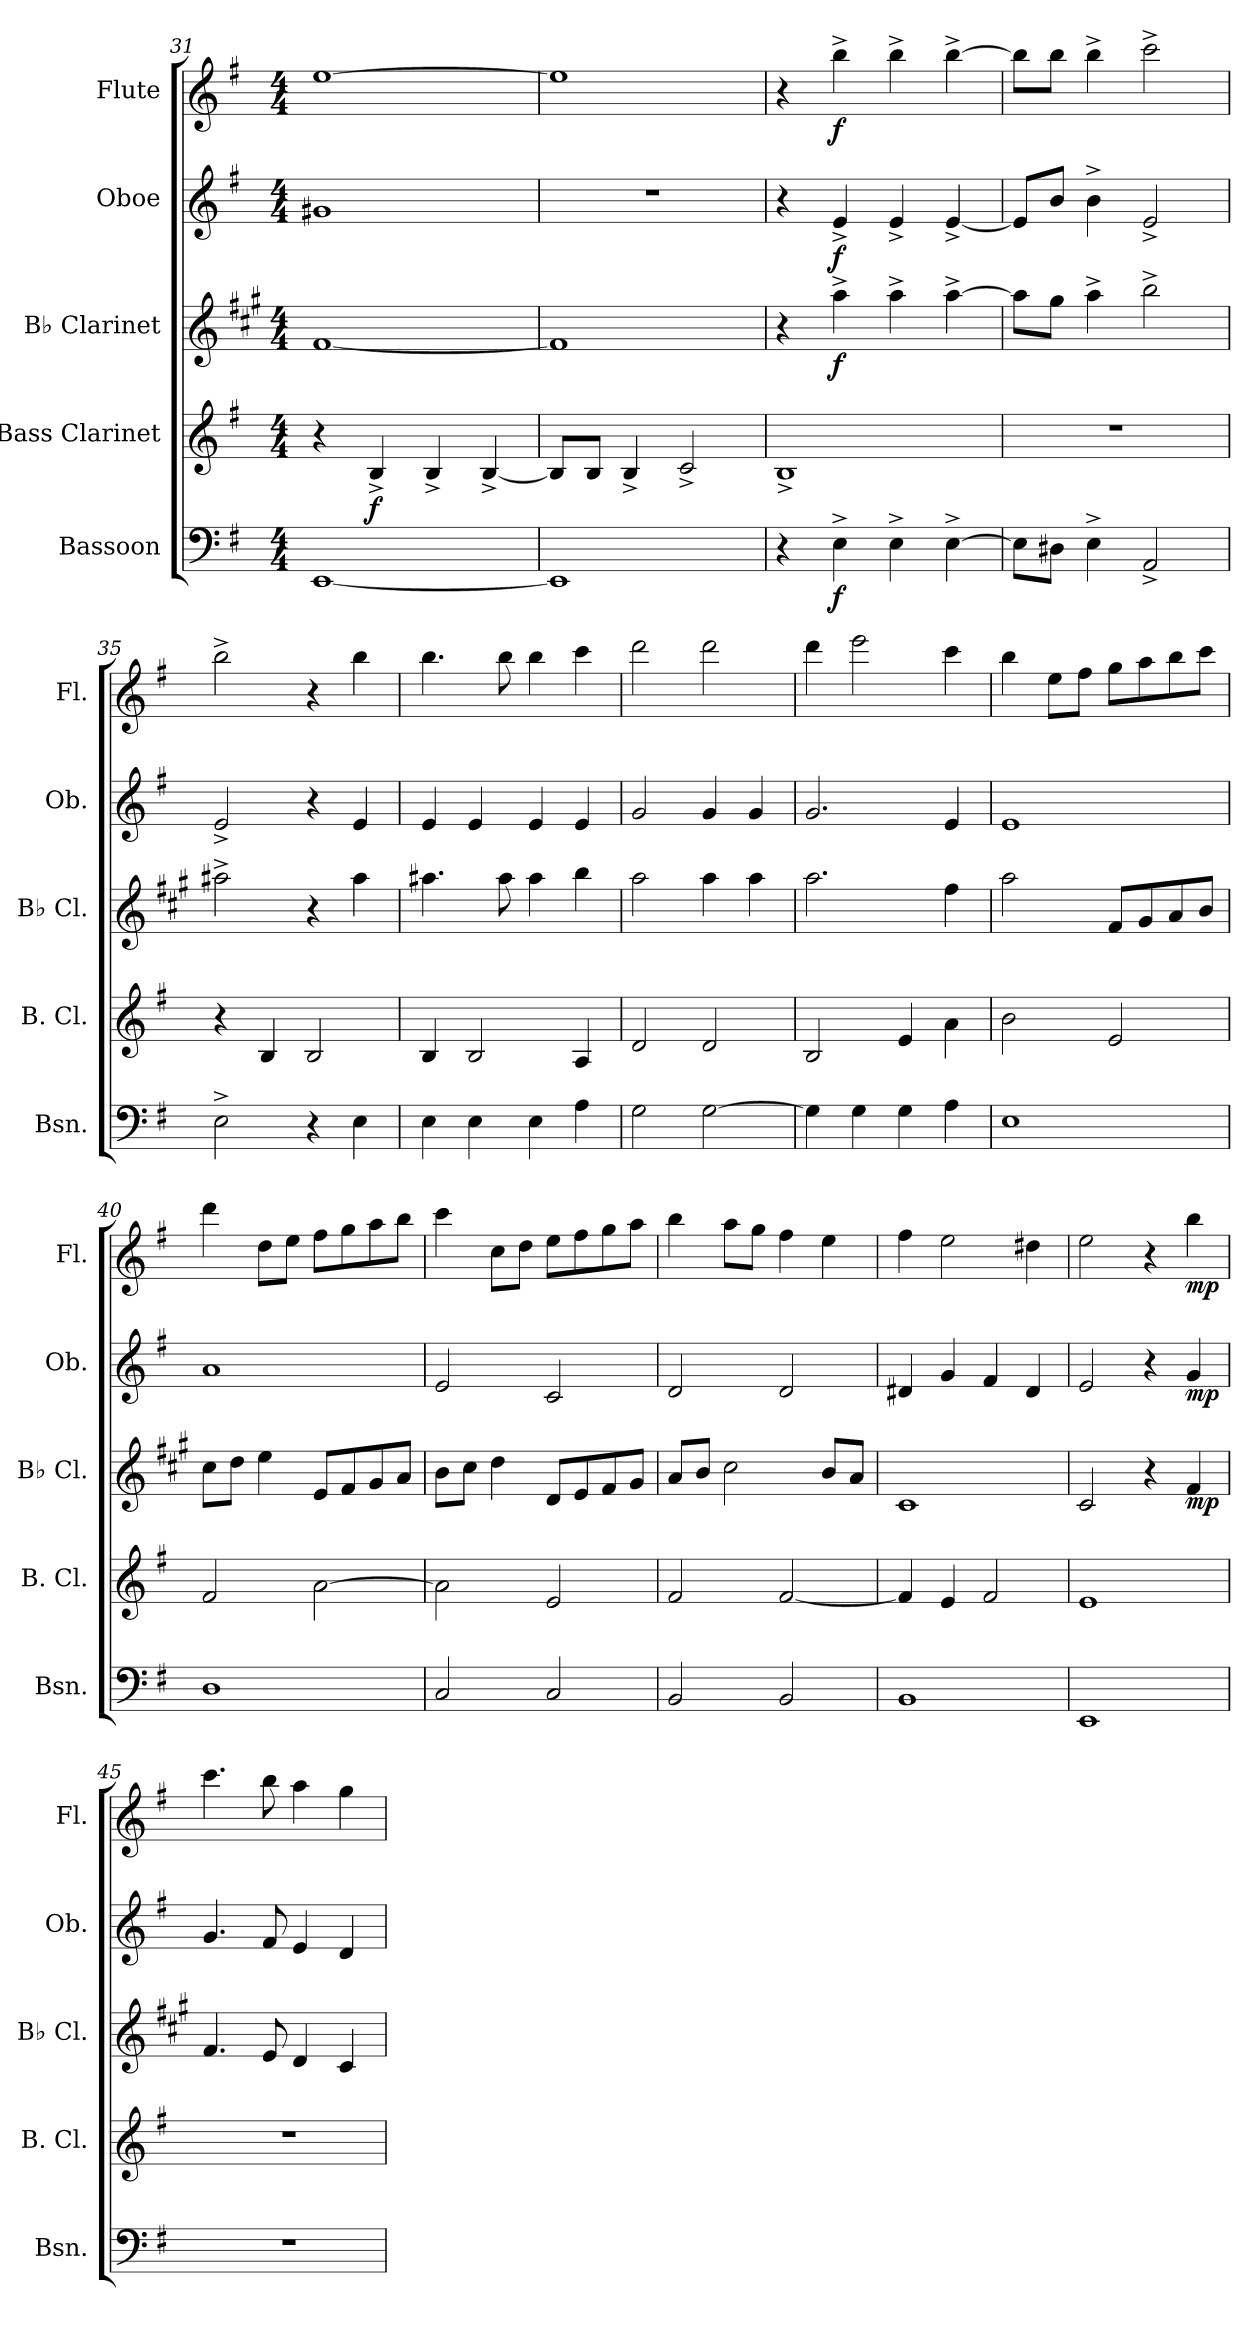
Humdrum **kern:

**kern	**dynam	**kern	**dynam	**kern	**dynam	**kern	**dynam	**kern	**dynam
*part5	*part5	*part4	*part4	*part3	*part3	*part2	*part2	*part1	*part1
*staff5	*staff5	*staff4	*staff4	*staff3	*staff3	*staff2	*staff2	*staff1	*staff1
*I"Bassoon	*	*I"Bass Clarinet	*	*I"B♭ Clarinet	*	*I"Oboe	*	*I"Flute	*
*I'Bsn.	*	*I'B. Cl.	*	*I'B♭ Cl.	*	*I'Ob.	*	*I'Fl.	*
!!LO:PB:g=z
*clefF4	*	*clefG2	*	*clefG2	*	*clefG2	*	*clefG2	*
*	*	*ITrd8c14	*	*ITrd1c2	*	*	*	*	*
*k[f#]	*	*k[f#]	*	*k[f#]	*	*k[f#]	*	*k[f#]	*
*M4/4	*	*M4/4	*	*M4/4	*	*M4/4	*	*M4/4	*
=31	=31	=31	=31	=31	=31	=31	=31	=31	=31
[1EE	.	4r	.	[1e	.	1g#X	.	[1ee	.
!	!	!	!LO:DY:b	!	!	!	!	!	!
.	.	4BB^/	f	.	.	.	.	.	.
.	.	4BB^/	.	.	.	.	.	.	.
.	.	[4BB^/	.	.	.	.	.	.	.
=32	=32	=32	=32	=32	=32	=32	=32	=32	=32
1EE]	.	8BB/L]	.	1e]	.	1r	.	1ee]	.
.	.	8BB/J	.	.	.	.	.	.	.
.	.	4BB^/	.	.	.	.	.	.	.
.	.	2C^/	.	.	.	.	.	.	.
=33	=33	=33	=33	=33	=33	=33	=33	=33	=33
4r	.	1BB^	.	4r	.	4r	.	4r	.
!	!LO:DY:b	!	!	!	!LO:DY:b	!	!LO:DY:b	!	!LO:DY:b
4E^\	f	.	.	4gg^\	f	4e^/	f	4bb^\	f
4E^\	.	.	.	4gg^\	.	4e^/	.	4bb^\	.
[4E^\	.	.	.	[4gg^\	.	[4e^/	.	[4bb^\	.
=34	=34	=34	=34	=34	=34	=34	=34	=34	=34
8E\L]	.	1r	.	8gg\L]	.	8e/L]	.	8bb\L]	.
8D#X\J	.	.	.	8ff#\J	.	8b/J	.	8bb\J	.
4E^\	.	.	.	4gg^\	.	4b^\	.	4bb^\	.
2AA^/	.	.	.	2aa^\	.	2e^/	.	2ccc^\	.
=35	=35	=35	=35	=35	=35	=35	=35	=35	=35
2E^\	.	4r	.	2gg#X^\	.	2e^/	.	2bb^\	.
.	.	4BB/	.	.	.	.	.	.	.
4r	.	2BB/	.	4r	.	4r	.	4r	.
4E\	.	.	.	4gg#\	.	4e/	.	4bb\	.
=36	=36	=36	=36	=36	=36	=36	=36	=36	=36
4E\	.	4BB/	.	4.gg#X\	.	4e/	.	4.bb\	.
4E\	.	2BB/	.	.	.	4e/	.	.	.
.	.	.	.	8gg#\	.	.	.	8bb\	.
4E\	.	.	.	4gg#\	.	4e/	.	4bb\	.
4A\	.	4AA/	.	4aa\	.	4e/	.	4ccc\	.
!!LO:LB:g=z
=37	=37	=37	=37	=37	=37	=37	=37	=37	=37
2G\	.	2D/	.	2gg\	.	2g/	.	2ddd\	.
[2G\	.	2D/	.	4gg\	.	4g/	.	2ddd\	.
.	.	.	.	4gg\	.	4g/	.	.	.
=38	=38	=38	=38	=38	=38	=38	=38	=38	=38
4G\]	.	2BB/	.	2.gg\	.	2.g/	.	4ddd\	.
4G\	.	.	.	.	.	.	.	2eee\	.
4G\	.	4E/	.	.	.	.	.	.	.
4A\	.	4A\	.	4ee\	.	4e/	.	4ccc\	.
=39	=39	=39	=39	=39	=39	=39	=39	=39	=39
1E	.	2B\	.	2gg\	.	1e	.	4bb\	.
.	.	.	.	.	.	.	.	8ee\L	.
.	.	.	.	.	.	.	.	8ff#\J	.
.	.	2E/	.	8e/L	.	.	.	8gg\L	.
.	.	.	.	8f#/	.	.	.	8aa\	.
.	.	.	.	8g/	.	.	.	8bb\	.
.	.	.	.	8a/J	.	.	.	8ccc\J	.
=40	=40	=40	=40	=40	=40	=40	=40	=40	=40
1D	.	2F#/	.	8b\L	.	1a	.	4ddd\	.
.	.	.	.	8cc\J	.	.	.	.	.
.	.	.	.	4dd\	.	.	.	8dd\L	.
.	.	.	.	.	.	.	.	8ee\J	.
.	.	[2A\	.	8d/L	.	.	.	8ff#\L	.
.	.	.	.	8e/	.	.	.	8gg\	.
.	.	.	.	8f#/	.	.	.	8aa\	.
.	.	.	.	8g/J	.	.	.	8bb\J	.
=41	=41	=41	=41	=41	=41	=41	=41	=41	=41
2C/	.	2A\]	.	8a\L	.	2e/	.	4ccc\	.
.	.	.	.	8b\J	.	.	.	.	.
.	.	.	.	4cc\	.	.	.	8cc\L	.
.	.	.	.	.	.	.	.	8dd\J	.
2C/	.	2E/	.	8c/L	.	2c/	.	8ee\L	.
.	.	.	.	8d/	.	.	.	8ff#\	.
.	.	.	.	8e/	.	.	.	8gg\	.
.	.	.	.	8f#/J	.	.	.	8aa\J	.
!!LO:PB:g=z
=42	=42	=42	=42	=42	=42	=42	=42	=42	=42
2BB/	.	2F#/	.	8g/L	.	2d/	.	4bb\	.
.	.	.	.	8a/J	.	.	.	.	.
.	.	.	.	2b\	.	.	.	8aa\L	.
.	.	.	.	.	.	.	.	8gg\J	.
2BB/	.	[2F#/	.	.	.	2d/	.	4ff#\	.
.	.	.	.	8a/L	.	.	.	4ee\	.
.	.	.	.	8g/J	.	.	.	.	.
=43	=43	=43	=43	=43	=43	=43	=43	=43	=43
1BB	.	4F#/]	.	1B	.	4d#X/	.	4ff#\	.
.	.	4E/	.	.	.	4g/	.	2ee\	.
.	.	2F#/	.	.	.	4f#/	.	.	.
.	.	.	.	.	.	4d#/	.	4dd#X\	.
=44	=44	=44	=44	=44	=44	=44	=44	=44	=44
1EE	.	1E	.	2B/	.	2e/	.	2ee\	.
.	.	.	.	4r	.	4r	.	4r	.
!	!	!	!	!	!LO:DY:b	!	!LO:DY:b	!	!LO:DY:b
.	.	.	.	4e/	mp	4g/	mp	4bb\	mp
=45	=45	=45	=45	=45	=45	=45	=45	=45	=45
1r	.	1r	.	4.e/	.	4.g/	.	4.ccc\	.
.	.	.	.	8d/	.	8f#/	.	8bb\	.
.	.	.	.	4c/	.	4e/	.	4aa\	.
.	.	.	.	4B/	.	4d/	.	4gg\	.
=	=	=	=	=	=	=	=	=	=
*-	*-	*-	*-	*-	*-	*-	*-	*-	*-
